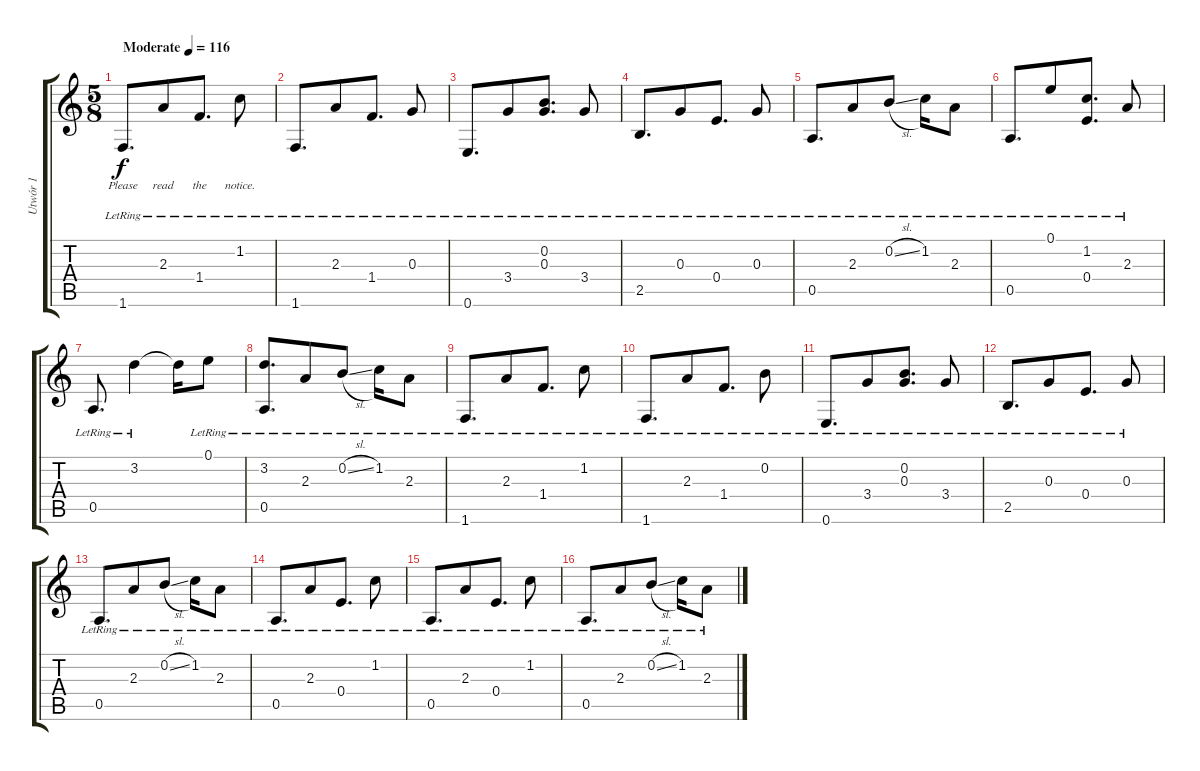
\track ("Utwór 1" "Utwór 1") {instrument acousticguitarsteel}
\staff {score tabs}
\tuning (E4 B3 G3 E3 A2 E2) {hide}
\ts (5 8)
\tempo (116 "Moderate")
\clef g2
\ks c
1.6{lr}.8{d lyrics (0 "Please") lyrics (1 "") lyrics (2 "") lyrics (3 "") lyrics (4 "") dy f instrument acousticguitarsteel} 2.3{lr}.8{lyrics (0 "read") lyrics (1 "") lyrics (2 "") lyrics (3 "") lyrics (4 "")} 1.4{lr}.8{d lyrics (0 "the") lyrics (1 "") lyrics (2 "") lyrics (3 "") lyrics (4 "")} 1.2{lr}.8{lyrics (0 "notice.") lyrics (1 "") lyrics (2 "") lyrics (3 "") lyrics (4 "")} |
1.6{lr}.8{d} 2.3{lr}.8 1.4{lr}.8{d} 0.3{lr}.8 |
0.6{lr}.8{d} 3.4{lr}.8 (0.2{lr} 0.3{lr}).8{d} 3.4{lr}.8 |
2.5{lr}.8{d} 0.3{lr}.8 0.4{lr}.8{d} 0.3{lr}.8 |
0.5{lr}.8{d} 2.3{lr}.8 0.2{sl lr}.8 1.2{lr}.16 2.3{lr}.8 |
0.5{lr}.8{d} 0.1{lr}.8 (1.2{lr} 0.4{lr}).8{d} 2.3{lr}.8 |
0.5{lr}.8{d} 3.2{lr}.4 3.2{t}.16 0.1{lr}.8 |
(3.2{lr} 0.5{lr}).8{d} 2.3{lr}.8 0.2{sl lr}.8 1.2{lr}.16 2.3{lr}.8 |
1.6{lr}.8{d} 2.3{lr}.8 1.4{lr}.8{d} 1.2{lr}.8 |
1.6{lr}.8{d} 2.3{lr}.8 1.4{lr}.8{d} 0.2{lr}.8 |
0.6{lr}.8{d} 3.4{lr}.8 (0.2{lr} 0.3{lr}).8{d} 3.4{lr}.8 |
2.5{lr}.8{d} 0.3{lr}.8 0.4{lr}.8{d} 0.3{lr}.8 |
0.5{lr}.8{d} 2.3{lr}.8 0.2{sl lr}.8 1.2{lr}.16 2.3{lr}.8 |
0.5{lr}.8{d} 2.3{lr}.8 0.4{lr}.8{d} 1.2{lr}.8 |
0.5{lr}.8{d} 2.3{lr}.8 0.4{lr}.8{d} 1.2{lr}.8 |
0.5{lr}.8{d} 2.3{lr}.8 0.2{sl lr}.8 1.2{lr}.16 2.3{lr}.8
